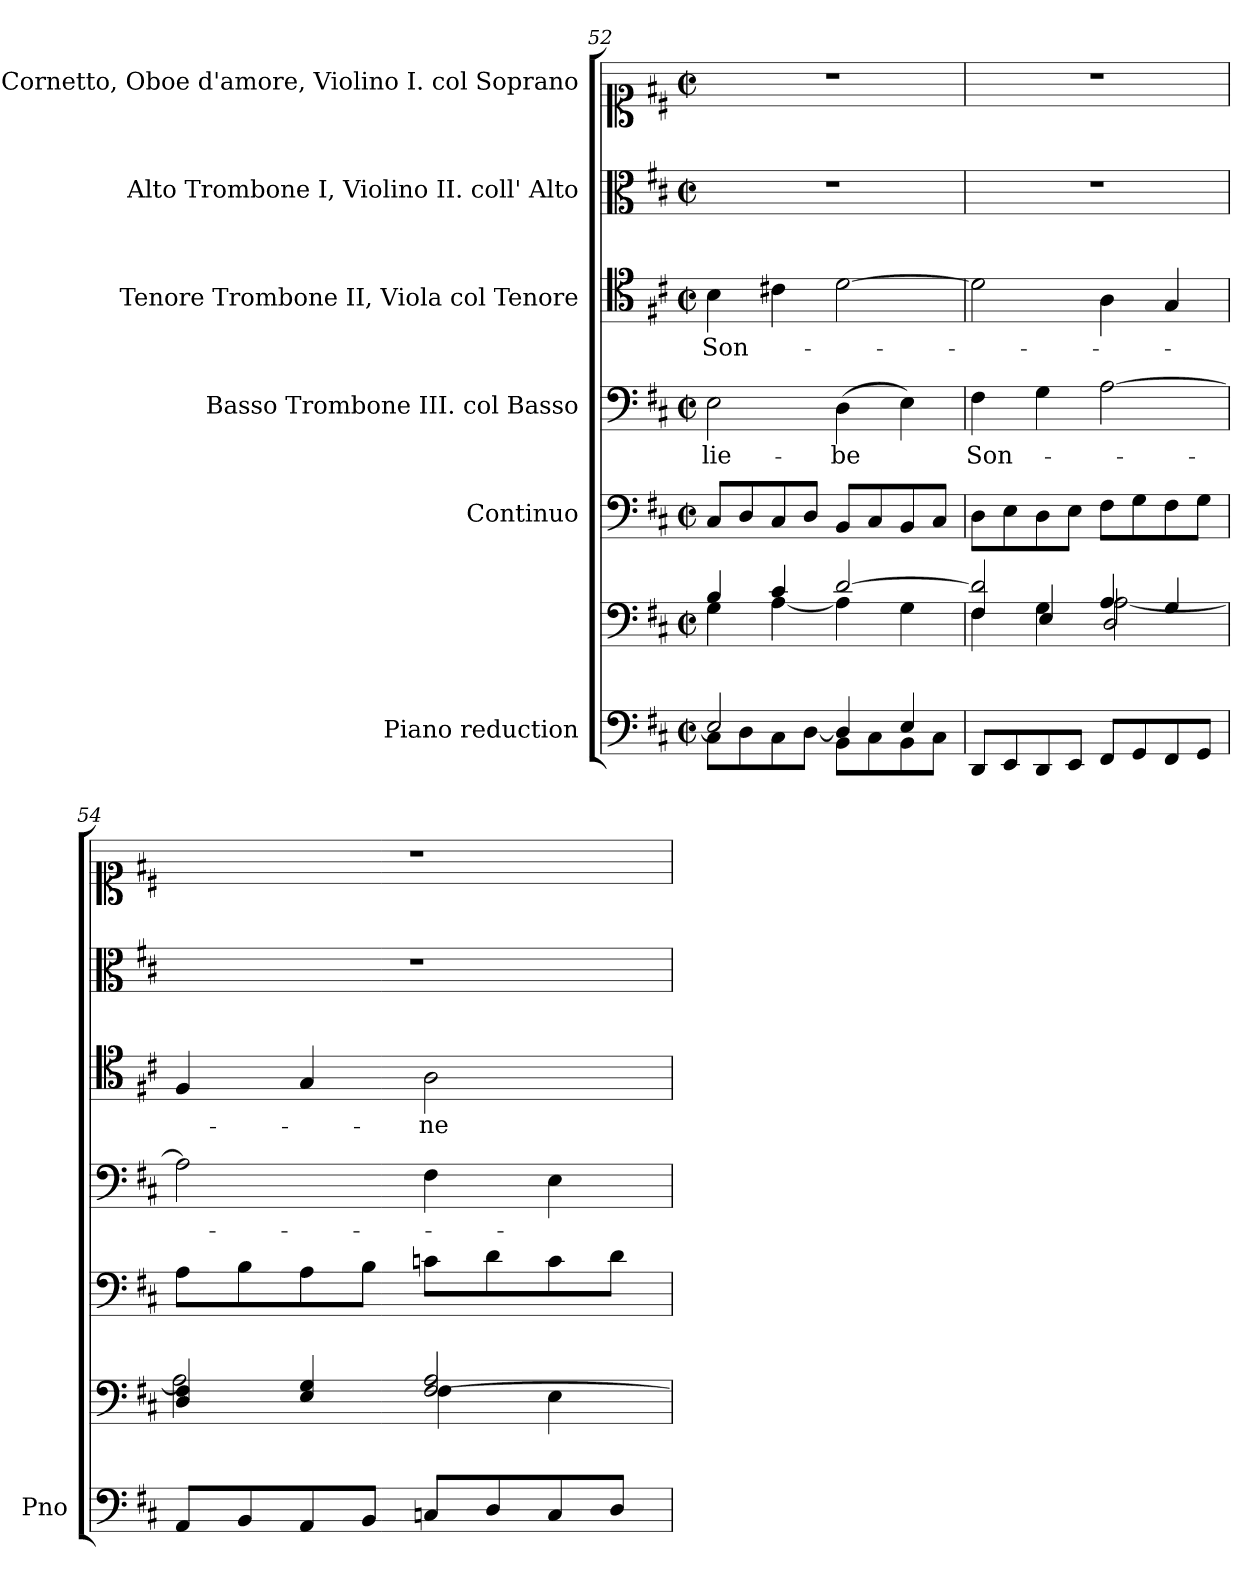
**kern	**kern	**kern	**kern	**text	**kern	**text	**kern	**kern
*part6	*part6	*part5	*part4	*part4	*part3	*part3	*part2	*part1
*staff7	*staff6	*staff5	*staff4	*staff4	*staff3	*staff3	*staff2	*staff1
*I"Piano reduction	*	*I"Continuo	*I"Basso  Trombone III. col Basso	*	*I"Tenore Trombone II, Viola col Tenore	*	*I"Alto Trombone I, Violino II.  coll' Alto	*I"Soprano Cornetto, Oboe d'amore, Violino I. col Soprano
*I'Pno	*	*	*	*	*	*	*	*
*clefF4	*clefF4	*clefF4	*clefF4	*	*clefC4	*	*clefC3	*clefC1
*k[f#c#]	*k[f#c#]	*k[f#c#]	*k[f#c#]	*	*k[f#c#]	*	*k[f#c#]	*k[f#c#]
*M2/2	*M2/2	*M2/2	*M2/2	*	*M2/2	*	*M2/2	*M2/2
*met(c|)	*met(c|)	*met(c|)	*met(c|)	*	*met(c|)	*	*met(c|)	*met(c|)
=52	=52	=52	=52	=52	=52	=52	=52	=52
*^	*^	*	*	*	*	*	*	*
!	!	!	!	!	!	!LO:LY:b	!	!LO:LY:b	!	!
2E/]	8C#\L	4B/	4G\	8C#/L	2E\	lie-	4B\	Son-	1r	1r
.	8D\	.	.	8D/	.	.	.	.	.	.
.	8C#\	4c#/	[4A\	8C#/	.	.	4c#X\	.	.	.
.	[>8D\J	.	.	8D/J	.	.	.	.	.	.
!	!	!	!	!	!	!LO:LY:b	!	!	!	!
4D/]	8BB\L	[2d/	4A\]	8BB/L	(4D\	-be	[2d\	.	.	.
.	8C#\	.	.	8C#/	.	.	.	.	.	.
4E/	8BB\	.	4G\	8BB/	4E\)	.	.	.	.	.
.	8C#\J	.	.	8C#/J	.	.	.	.	.	.
=53	=53	=53	=53	=53	=53	=53	=53	=53	=53	=53
*	*	*	*^	*	*	*	*	*	*	*
!	!	!	!	!	!	!	!LO:LY:b	!	!	!	!
*v	*v	*	*	*	*	*	*	*	*	*	*
8DD/L	2d/]	4F#\	4F#/	8D\L	4F#\	Son-	2d\]	.	1r	1r
8EE/	.	.	.	8E\	.	.	.	.	.	.
8DD/	.	4G\	4E/	8D\	4G\	.	.	.	.	.
8EE/J	.	.	.	8E\J	.	.	.	.	.	.
8FF#/L	4A/	[>2A\	2D/	8F#\L	[2A\	.	4A\	.	.	.
8GG/	.	.	.	8G\	.	.	.	.	.	.
8FF#/	4G/	.	.	8F#\	.	.	4G/	.	.	.
8GG/J	.	.	.	8G\J	.	.	.	.	.	.
*	*	*v	*v	*	*	*	*	*	*	*
!!LO:LB:g=z
=54	=54	=54	=54	=54	=54	=54	=54	=54	=54
8AA/L	4D/ 4F#/	2A\]	8A\L	2A\]	.	4F#/	.	1r	1r
8BB/	.	.	8B\	.	.	.	.	.	.
8AA/	4E/ 4G/	.	8A\	.	.	4G/	.	.	.
8BB/J	.	.	8B\J	.	.	.	.	.	.
!	!	!	!	!	!	!	!LO:LY:b	!	!
8Cn/L	[2F#/ 2A/	4F#\	8cn\L	4F#\	.	2A\	-ne	.	.
8D/	.	.	8d\	.	.	.	.	.	.
8C/	.	4E\	8c\	4E\	.	.	.	.	.
8D/J	.	.	8d\J	.	.	.	.	.	.
*	*v	*v	*	*	*	*	*	*	*
=	=	=	=	=	=	=	=	=
*-	*-	*-	*-	*-	*-	*-	*-	*-
